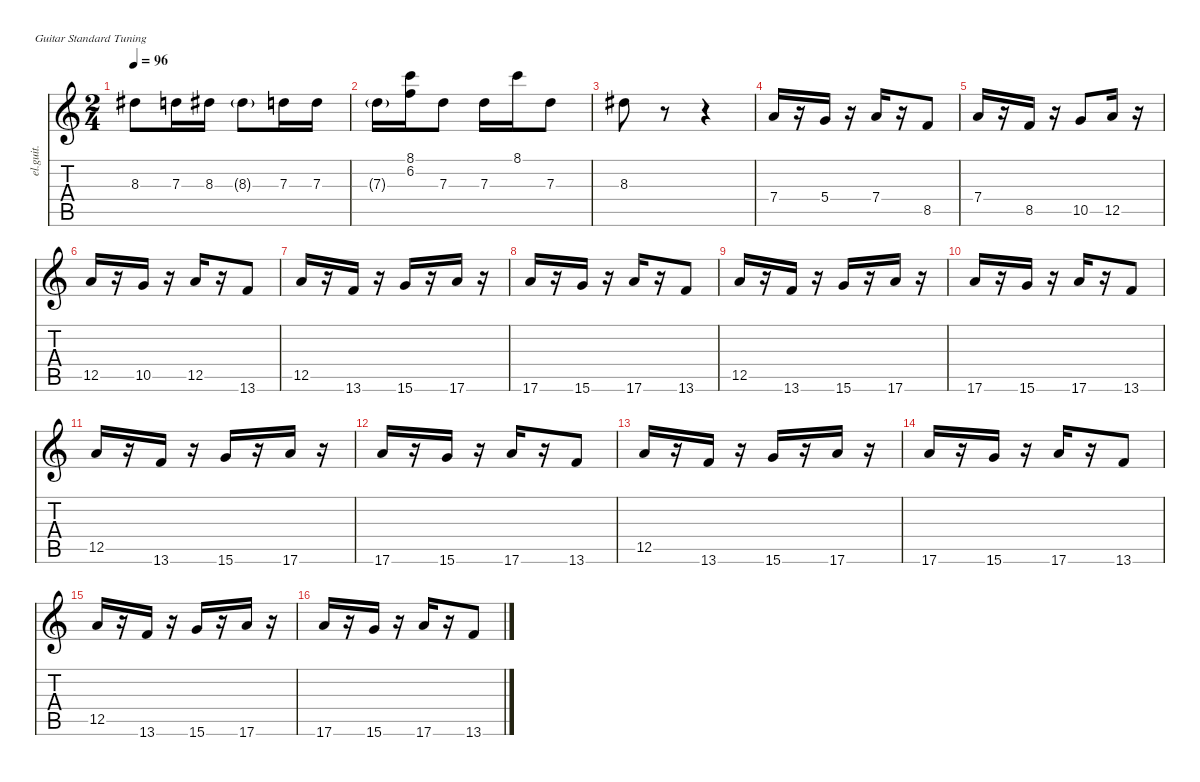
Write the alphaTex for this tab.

\defaultSystemsLayout 4
\hideDynamics
\bracketExtendMode nobrackets
\otherSystemsTrackNameOrientation horizontal
\track ("Guitar 2" "el.guit.") {instrument electricguitarclean}
\staff {score tabs}
\tuning (E4 B3 G3 D3 A2 E2)
\ts (2 4)
\tempo 96
\clef g2
\ks c
8.3{acc #}.8{dy f} 7.3.16 8.3{acc #}.16 8.3{g acc #}.8{dy fff} 7.3.16{dy f} 7.3.16 |
7.3{g}.16{dy fff} (8.1 6.2).16{dy f} 7.3.8 7.3.16 8.1.16 7.3.8 |
8.3{acc #}.8 r.8 r.4 |
7.4.16 r.16 5.4.16 r.16 7.4.16 r.16 8.5.8 |
7.4.16 r.16 8.5.16 r.16 10.5.8 12.5.16 r.16 |
12.5.16 r.16 10.5.16 r.16 12.5.16 r.16 13.6.8 |
12.5.16 r.16 13.6.16 r.16 15.6.16 r.16 17.6.16 r.16 |
17.6.16 r.16 15.6.16 r.16 17.6.16 r.16 13.6.8 |
12.5.16 r.16 13.6.16 r.16 15.6.16 r.16 17.6.16 r.16 |
17.6.16 r.16 15.6.16 r.16 17.6.16 r.16 13.6.8 |
12.5.16 r.16 13.6.16 r.16 15.6.16 r.16 17.6.16 r.16 |
17.6.16 r.16 15.6.16 r.16 17.6.16 r.16 13.6.8 |
12.5.16 r.16 13.6.16 r.16 15.6.16 r.16 17.6.16 r.16 |
17.6.16 r.16 15.6.16 r.16 17.6.16 r.16 13.6.8 |
12.5.16 r.16 13.6.16 r.16 15.6.16 r.16 17.6.16 r.16 |
17.6.16 r.16 15.6.16 r.16 17.6.16 r.16 13.6.8
